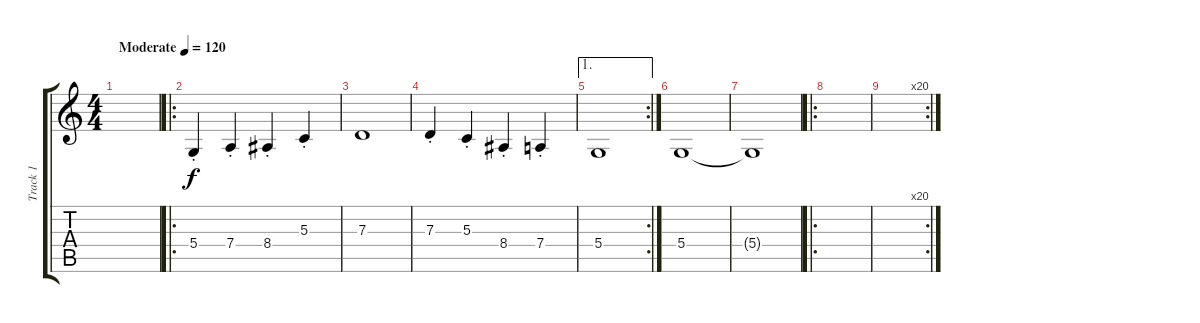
\track ("Track 1" "Track 1") {instrument trumpet}
\staff {score tabs}
\tuning (E4 B3 G3 D3 A2 E2) {hide}
\ts (4 4)
\tempo (120 "Moderate")
\clef g2
\ks c
|
\ro
5.4{st}.4 7.4{st}.4 8.4{st}.4 5.3{st}.4 |
7.3.1 |
7.3{st}.4 5.3{st}.4 8.4{st}.4 7.4{st}.4 |
\ae 1
\rc 2
5.4.1 |
5.4.1 |
5.4{t}.1 |
\ro
|
\rc 20
